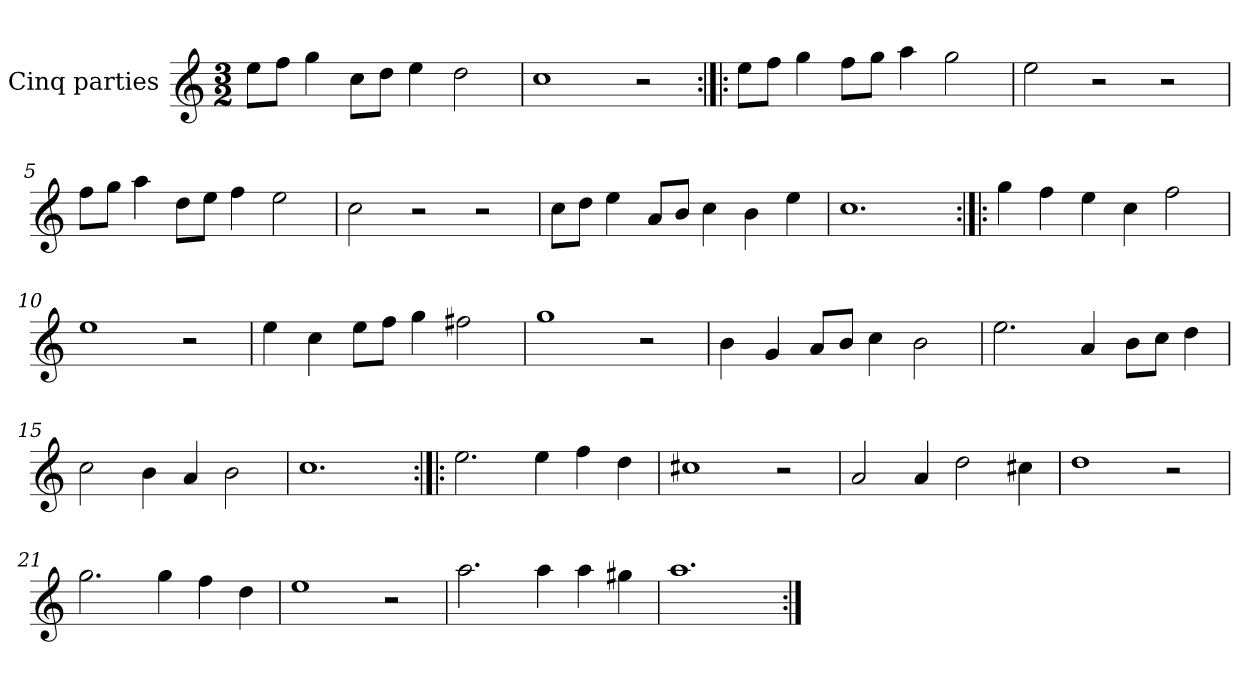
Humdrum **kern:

**kern
*part1
*staff1
*I"Cinq parties
*clefG2
*k[]
*M3/2
*MM180
=1
8ee\L
8ff\J
4gg\
8cc\L
8dd\J
4ee\
2dd\
=2
1cc
2r
=3:|!|:
8ee\L
8ff\J
4gg\
8ff\L
8gg\J
4aa\
2gg\
=4
2ee\
2r
2r
=5
8ff\L
8gg\J
4aa\
8dd\L
8ee\J
4ff\
2ee\
=6
2cc\
2r
2r
=7
8cc\L
8dd\J
4ee\
8a/L
8b/J
4cc\
4b\
4ee\
=8
1.cc
=9:|!|:
4gg\
4ff\
4ee\
4cc\
2ff\
=10
1ee
2r
=11
4ee\
4cc\
8ee\L
8ff\J
4gg\
2ff#X\
=12
1gg
2r
=13
4b\
4g/
8a/L
8b/J
4cc\
2b\
=14
2.ee\
4a/
8b\L
8cc\J
4dd\
=15
2cc\
4b\
4a/
2b\
=16
1.cc
=17:|!|:
2.ee\
4ee\
4ff\
4dd\
=18
1cc#X
2r
=19
2a/
4a/
2dd\
4cc#X\
=20
1dd
2r
=21
2.gg\
4gg\
4ff\
4dd\
=22
1ee
2r
=23
2.aa\
4aa\
4aa\
4gg#X\
=24
1.aa
=:|!
*-
